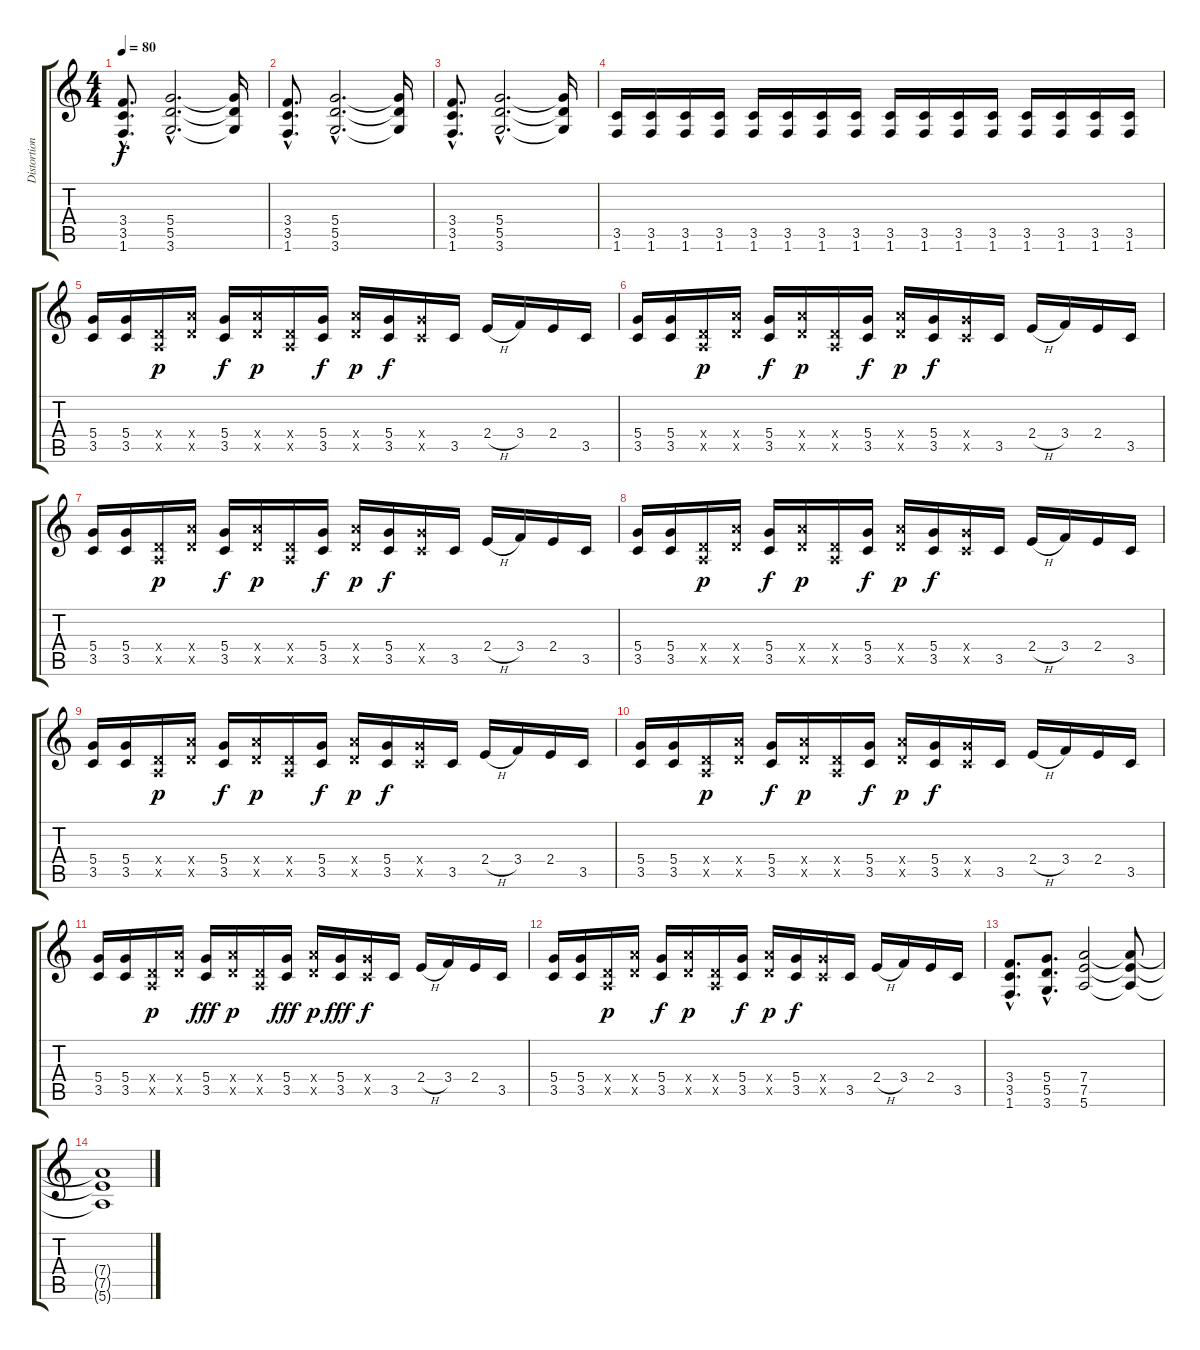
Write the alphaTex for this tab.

\track ("Distortion" "Distortion") {instrument overdrivenguitar}
\staff {score tabs}
\tuning (E4 B3 G3 D3 A2 E2) {hide}
\ts (4 4)
\tempo 80
\clef g2
\ks c
(3.4{hac} 3.5{hac} 1.6{hac}).8{d dy f volume 10} (5.4{hac} 5.5{hac} 3.6{hac}).2{d} (5.4{t} 5.5{t} 3.6{t}).16 |
(3.4{hac} 3.5{hac} 1.6{hac}).8{d volume 10} (5.4{hac} 5.5{hac} 3.6{hac}).2{d} (5.4{t} 5.5{t} 3.6{t}).16 |
(3.4{hac} 3.5{hac} 1.6{hac}).8{d volume 10} (5.4{hac} 5.5{hac} 3.6{hac}).2{d} (5.4{t} 5.5{t} 3.6{t}).16 |
(3.5 1.6).16 (3.5 1.6).16 (3.5 1.6).16 (3.5 1.6).16 (3.5 1.6).16 (3.5 1.6).16 (3.5 1.6).16 (3.5 1.6).16 (3.5 1.6).16 (3.5 1.6).16 (3.5 1.6).16 (3.5 1.6).16 (3.5 1.6).16 (3.5 1.6).16 (3.5 1.6).16 (3.5 1.6).16 |
(5.4 3.5).16{volume 10} (5.4 3.5).16 (0.4{x} 0.5{x}).16{dy p} (7.4{x} 5.5{x}).16 (5.4 3.5).16{dy f} (7.4{x} 5.5{x}).16{dy p} (0.4{x} 0.5{x}).16 (5.4 3.5).16{dy f} (7.4{x} 5.5{x}).16{dy p} (5.4 3.5).16{dy f} (5.4{x} 3.5{x}).16 3.5.16 2.4{h}.16 3.4.16 2.4.16 3.5.16 |
(5.4 3.5).16 (5.4 3.5).16 (0.4{x} 0.5{x}).16{dy p} (7.4{x} 5.5{x}).16 (5.4 3.5).16{dy f} (7.4{x} 5.5{x}).16{dy p} (0.4{x} 0.5{x}).16 (5.4 3.5).16{dy f} (7.4{x} 5.5{x}).16{dy p} (5.4 3.5).16{dy f} (5.4{x} 3.5{x}).16 3.5.16 2.4{h}.16 3.4.16 2.4.16 3.5.16 |
(5.4 3.5).16 (5.4 3.5).16 (0.4{x} 0.5{x}).16{dy p} (7.4{x} 5.5{x}).16 (5.4 3.5).16{dy f} (7.4{x} 5.5{x}).16{dy p} (0.4{x} 0.5{x}).16 (5.4 3.5).16{dy f} (7.4{x} 5.5{x}).16{dy p} (5.4 3.5).16{dy f} (5.4{x} 3.5{x}).16 3.5.16 2.4{h}.16 3.4.16 2.4.16 3.5.16 |
(5.4 3.5).16 (5.4 3.5).16 (0.4{x} 0.5{x}).16{dy p} (7.4{x} 5.5{x}).16 (5.4 3.5).16{dy f} (7.4{x} 5.5{x}).16{dy p} (0.4{x} 0.5{x}).16 (5.4 3.5).16{dy f} (7.4{x} 5.5{x}).16{dy p} (5.4 3.5).16{dy f} (5.4{x} 3.5{x}).16 3.5.16 2.4{h}.16 3.4.16 2.4.16 3.5.16 |
(5.4 3.5).16 (5.4 3.5).16 (0.4{x} 0.5{x}).16{dy p} (7.4{x} 5.5{x}).16 (5.4 3.5).16{dy f} (7.4{x} 5.5{x}).16{dy p} (0.4{x} 0.5{x}).16 (5.4 3.5).16{dy f} (7.4{x} 5.5{x}).16{dy p} (5.4 3.5).16{dy f} (5.4{x} 3.5{x}).16 3.5.16 2.4{h}.16 3.4.16 2.4.16 3.5.16 |
(5.4 3.5).16 (5.4 3.5).16 (0.4{x} 0.5{x}).16{dy p} (7.4{x} 5.5{x}).16 (5.4 3.5).16{dy f} (7.4{x} 5.5{x}).16{dy p} (0.4{x} 0.5{x}).16 (5.4 3.5).16{dy f} (7.4{x} 5.5{x}).16{dy p} (5.4 3.5).16{dy f} (5.4{x} 3.5{x}).16 3.5.16 2.4{h}.16 3.4.16 2.4.16 3.5.16 |
(5.4 3.5).16 (5.4 3.5).16 (0.4{x} 0.5{x}).16{dy p} (7.4{x} 5.5{x}).16 (5.4 3.5).16{dy fff} (7.4{x} 5.5{x}).16{dy p} (0.4{x} 0.5{x}).16 (5.4 3.5).16{dy fff} (7.4{x} 5.5{x}).16{dy p} (5.4 3.5).16{dy fff} (5.4{x} 3.5{x}).16{dy f} 3.5.16 2.4{h}.16 3.4.16 2.4.16 3.5.16 |
(5.4 3.5).16 (5.4 3.5).16 (0.4{x} 0.5{x}).16{dy p} (7.4{x} 5.5{x}).16 (5.4 3.5).16{dy f} (7.4{x} 5.5{x}).16{dy p} (0.4{x} 0.5{x}).16 (5.4 3.5).16{dy f} (7.4{x} 5.5{x}).16{dy p} (5.4 3.5).16{dy f} (5.4{x} 3.5{x}).16 3.5.16 2.4{h}.16 3.4.16 2.4.16 3.5.16 |
(3.4{hac} 3.5{hac} 1.6{hac}).8{d} (5.4{hac} 5.5{hac} 3.6{hac}).8{d} (7.4 7.5 5.6).2{volume 0} (7.4{t} 7.5{t} 5.6{t}).8 |
(7.4{t} 7.5{t} 5.6{t}).1
